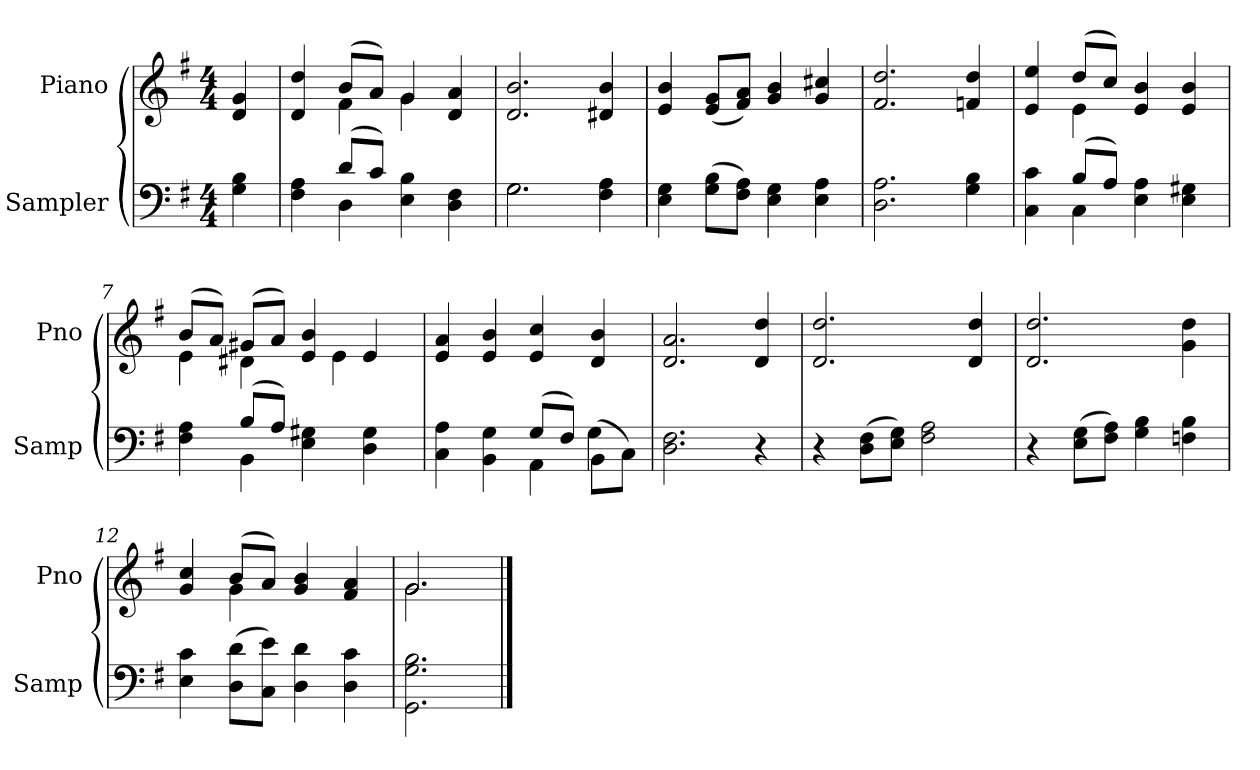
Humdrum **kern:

**kern	**kern
*part2	*part1
*staff2	*staff1
*I"Sampler	*I"Piano
*I'Samp	*I'Pno
*clefF4	*clefG2
*k[f#]	*k[f#]
*G:	*G:
*M4/4	*M4/4
=1	=1
4G 4B	4d 4g
=2	=2
*^	*^
4F# 4A	4ryy	4d 4dd	4ryy
(8d/L	4D	(8b/L	4f#
8c/J)	.	8a/J)	.
4E 4B	2ryy	4g/	4g
4D 4F#	.	4d 4a	4ryy
*	*	*v	*v
=3	=3	=3
2.G\	2.G	2.d 2.b
4F# 4A	4ryy	4d#X 4b
*v	*v	*
=4	=4
4E 4G	4e 4b
(8G\ 8B\L	(8e/ 8g/L
8F#\ 8A\J)	8f#/ 8a/J)
4E 4G	4g 4b
4E 4A	4g 4cc#X
=5	=5
2.D 2.A	2.f# 2.dd
4G 4B	4fn 4dd
=6	=6
*^	*^
4C 4c	4ryy	4e 4ee	4ryy
(8B/L	4C	(8dd/L	4e
8A/J)	.	8cc/J)	.
4E 4A	2ryy	4e 4b	2ryy
4E 4G#X	.	4e 4b	.
=7	=7	=7	=7
4F# 4A	4ryy	(8b/L	4e
.	.	8a/J)	.
(8B/L	4BB	(8g#X/L	4d#X
8A/J)	.	8a/J)	.
4E 4G#X	2ryy	4e 4b	8ryy
.	.	.	4e
4D 4G#	.	4e/	.
.	.	.	8ryy
*	*	*v	*v
=8	=8	=8
4C 4A	2ryy	4e 4a
4BB 4G	.	4e 4b
(8G/L	4AA	4e 4cc
8F#/J)	.	.
(8BB\L	4G	4d 4b
8C\J)	.	.
*v	*v	*
=9	=9
2.D 2.F#	2.d 2.a
4r	4d 4dd
=10	=10
4r	2.d 2.dd
(8D\ 8F#\L	.
8E\ 8G\J)	.
2F# 2A	.
.	4d 4dd
=11	=11
4r	2.d 2.dd
(8E\ 8G\L	.
8F#\ 8A\J)	.
4G 4B	.
4Fn 4B	4g 4dd
=12	=12
*	*^
4E 4c	4g 4cc	4ryy
(8D\ 8d\L	(8b/L	4g
8C\ 8e\J)	8a/J)	.
4D 4d	4g 4b	2ryy
4D 4c	4f# 4a	.
=13	=13	=13
2.GG 2.G 2.B	2.g/	2.g
*	*v	*v
==	==
*-	*-
